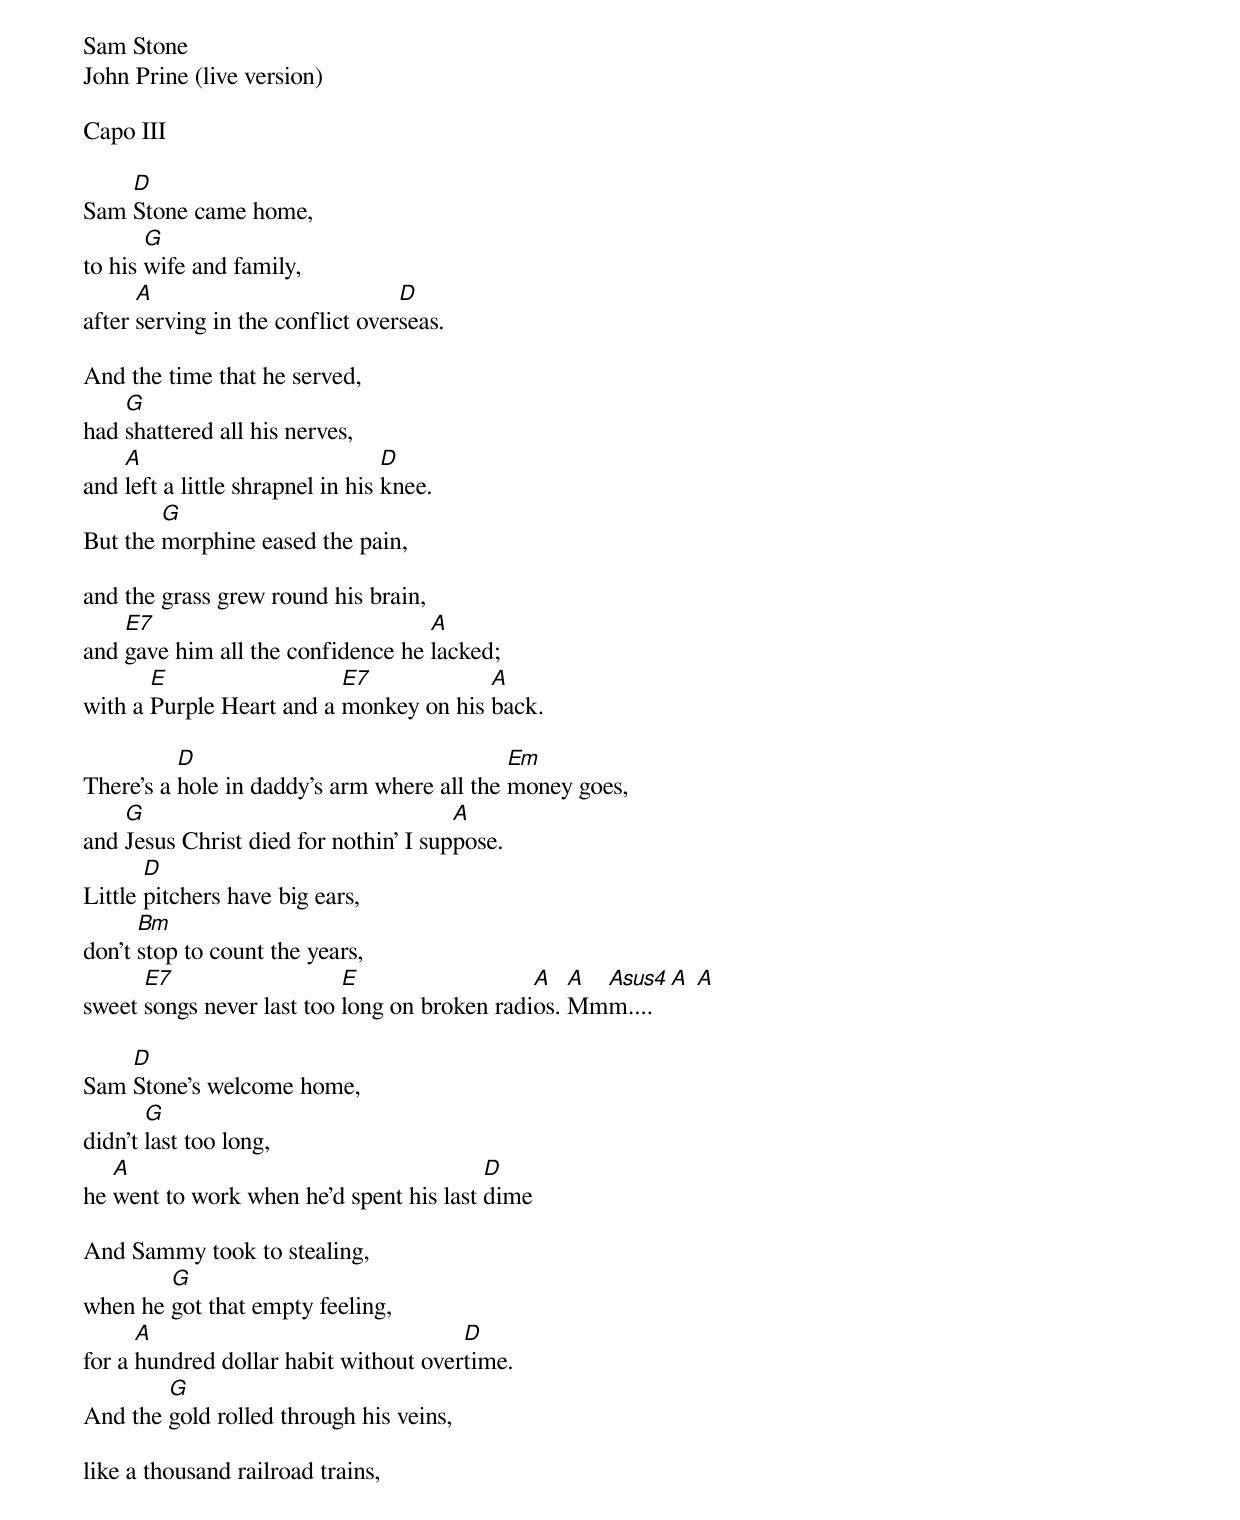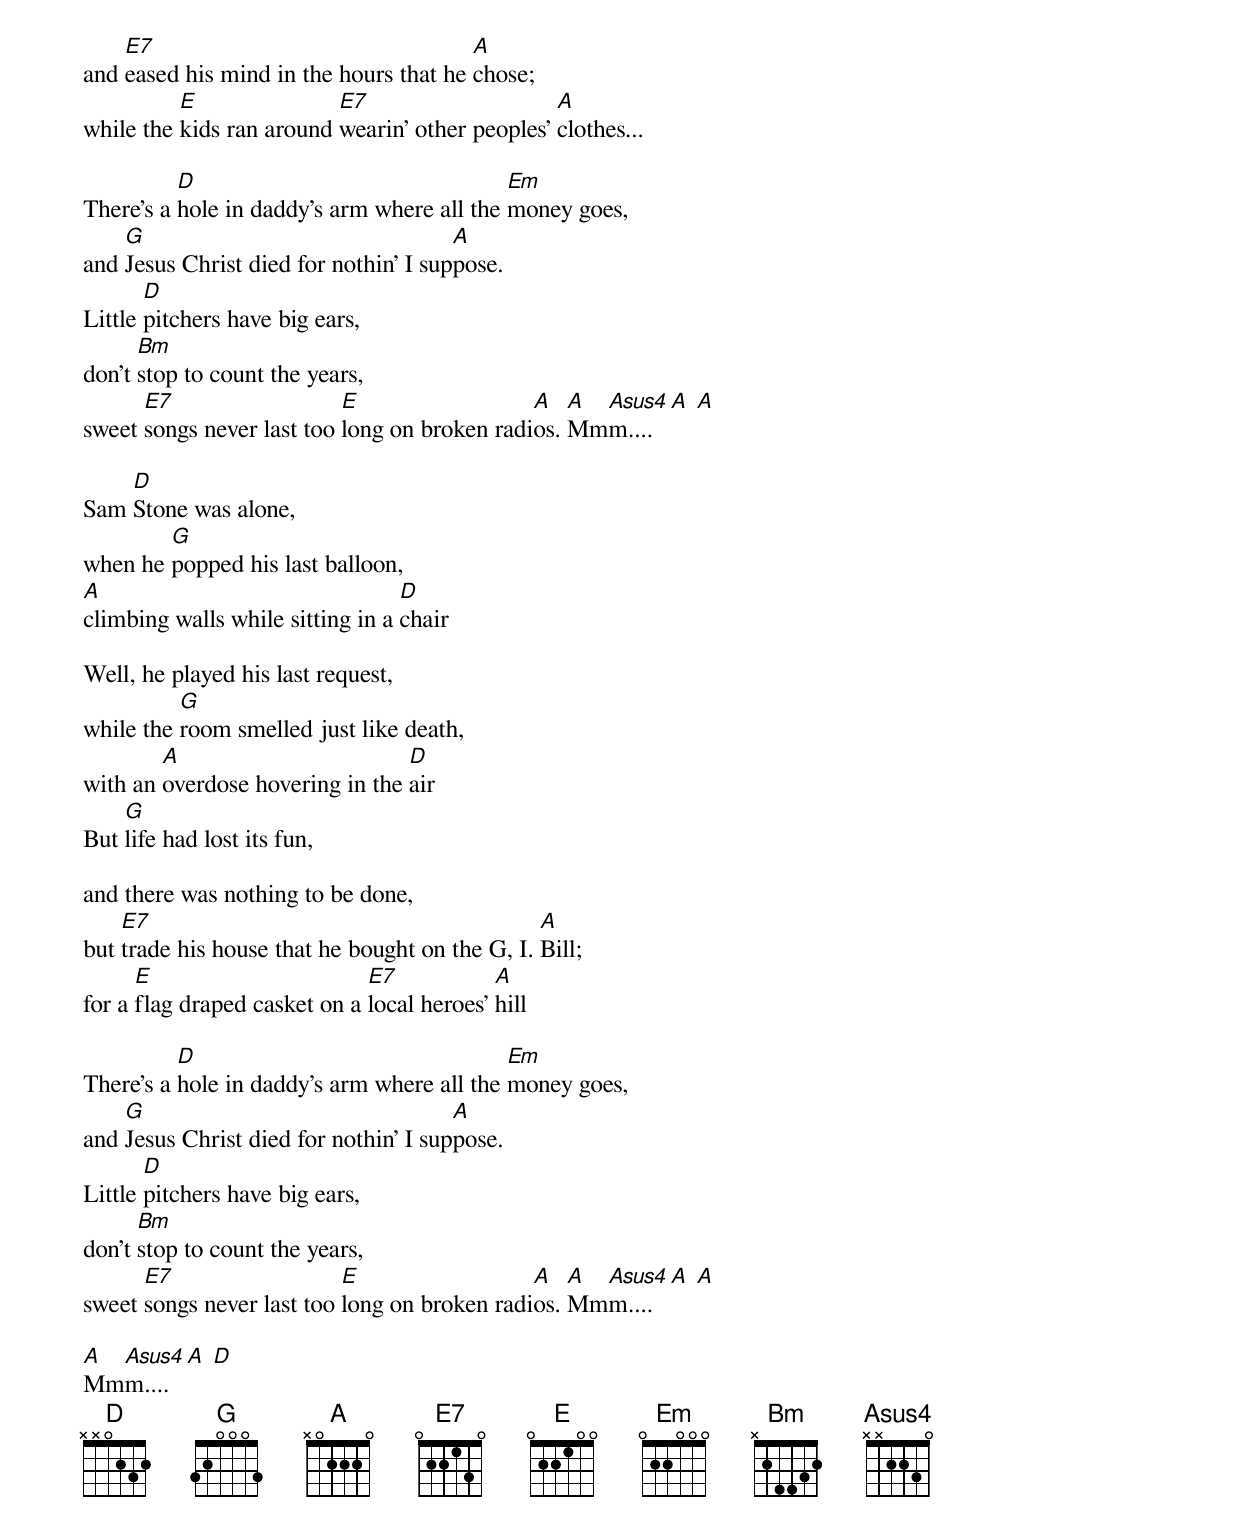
Sam Stone
John Prine (live version)

Capo III

Sam [D]Stone came home,
to his [G]wife and family,
after [A]serving in the conflict over[D]seas.

And the time that he served,
had [G]shattered all his nerves,
and [A]left a little shrapnel in his [D]knee.
But the [G]morphine eased the pain,

and the grass grew round his brain,
and [E7]gave him all the confidence he [A]lacked;
with a [E]Purple Heart and a [E7]monkey on his [A]back.

There's a [D]hole in daddy's arm where all the [Em]money goes,
and [G]Jesus Christ died for nothin' I sup[A]pose.
Little [D]pitchers have big ears,
don't [Bm]stop to count the years,
sweet [E7]songs never last too [E]long on broken radi[A]os. [A]Mm[Asus4]m.... [A] [A]

Sam [D]Stone's welcome home,
didn't [G]last too long,
he [A]went to work when he'd spent his last [D]dime

And Sammy took to stealing,
when he [G]got that empty feeling,
for a [A]hundred dollar habit without over[D]time.
And the [G]gold rolled through his veins,

like a thousand railroad trains,
and [E7]eased his mind in the hours that he [A]chose;
while the [E]kids ran around [E7]wearin' other peoples' [A]clothes...

There's a [D]hole in daddy's arm where all the [Em]money goes,
and [G]Jesus Christ died for nothin' I sup[A]pose.
Little [D]pitchers have big ears,
don't [Bm]stop to count the years,
sweet [E7]songs never last too [E]long on broken radi[A]os. [A]Mm[Asus4]m.... [A] [A]

Sam [D]Stone was alone,
when he [G]popped his last balloon,
[A]climbing walls while sitting in a [D]chair

Well, he played his last request,
while the [G]room smelled just like death,
with an [A]overdose hovering in the [D]air
But [G]life had lost its fun,

and there was nothing to be done,
but [E7]trade his house that he bought on the G, I. [A]Bill;
for a [E]flag draped casket on a [E7]local heroes' [A]hill

There's a [D]hole in daddy's arm where all the [Em]money goes,
and [G]Jesus Christ died for nothin' I sup[A]pose.
Little [D]pitchers have big ears,
don't [Bm]stop to count the years,
sweet [E7]songs never last too [E]long on broken radi[A]os. [A]Mm[Asus4]m.... [A] [A]

[A]Mm[Asus4]m.... [A] [D]
